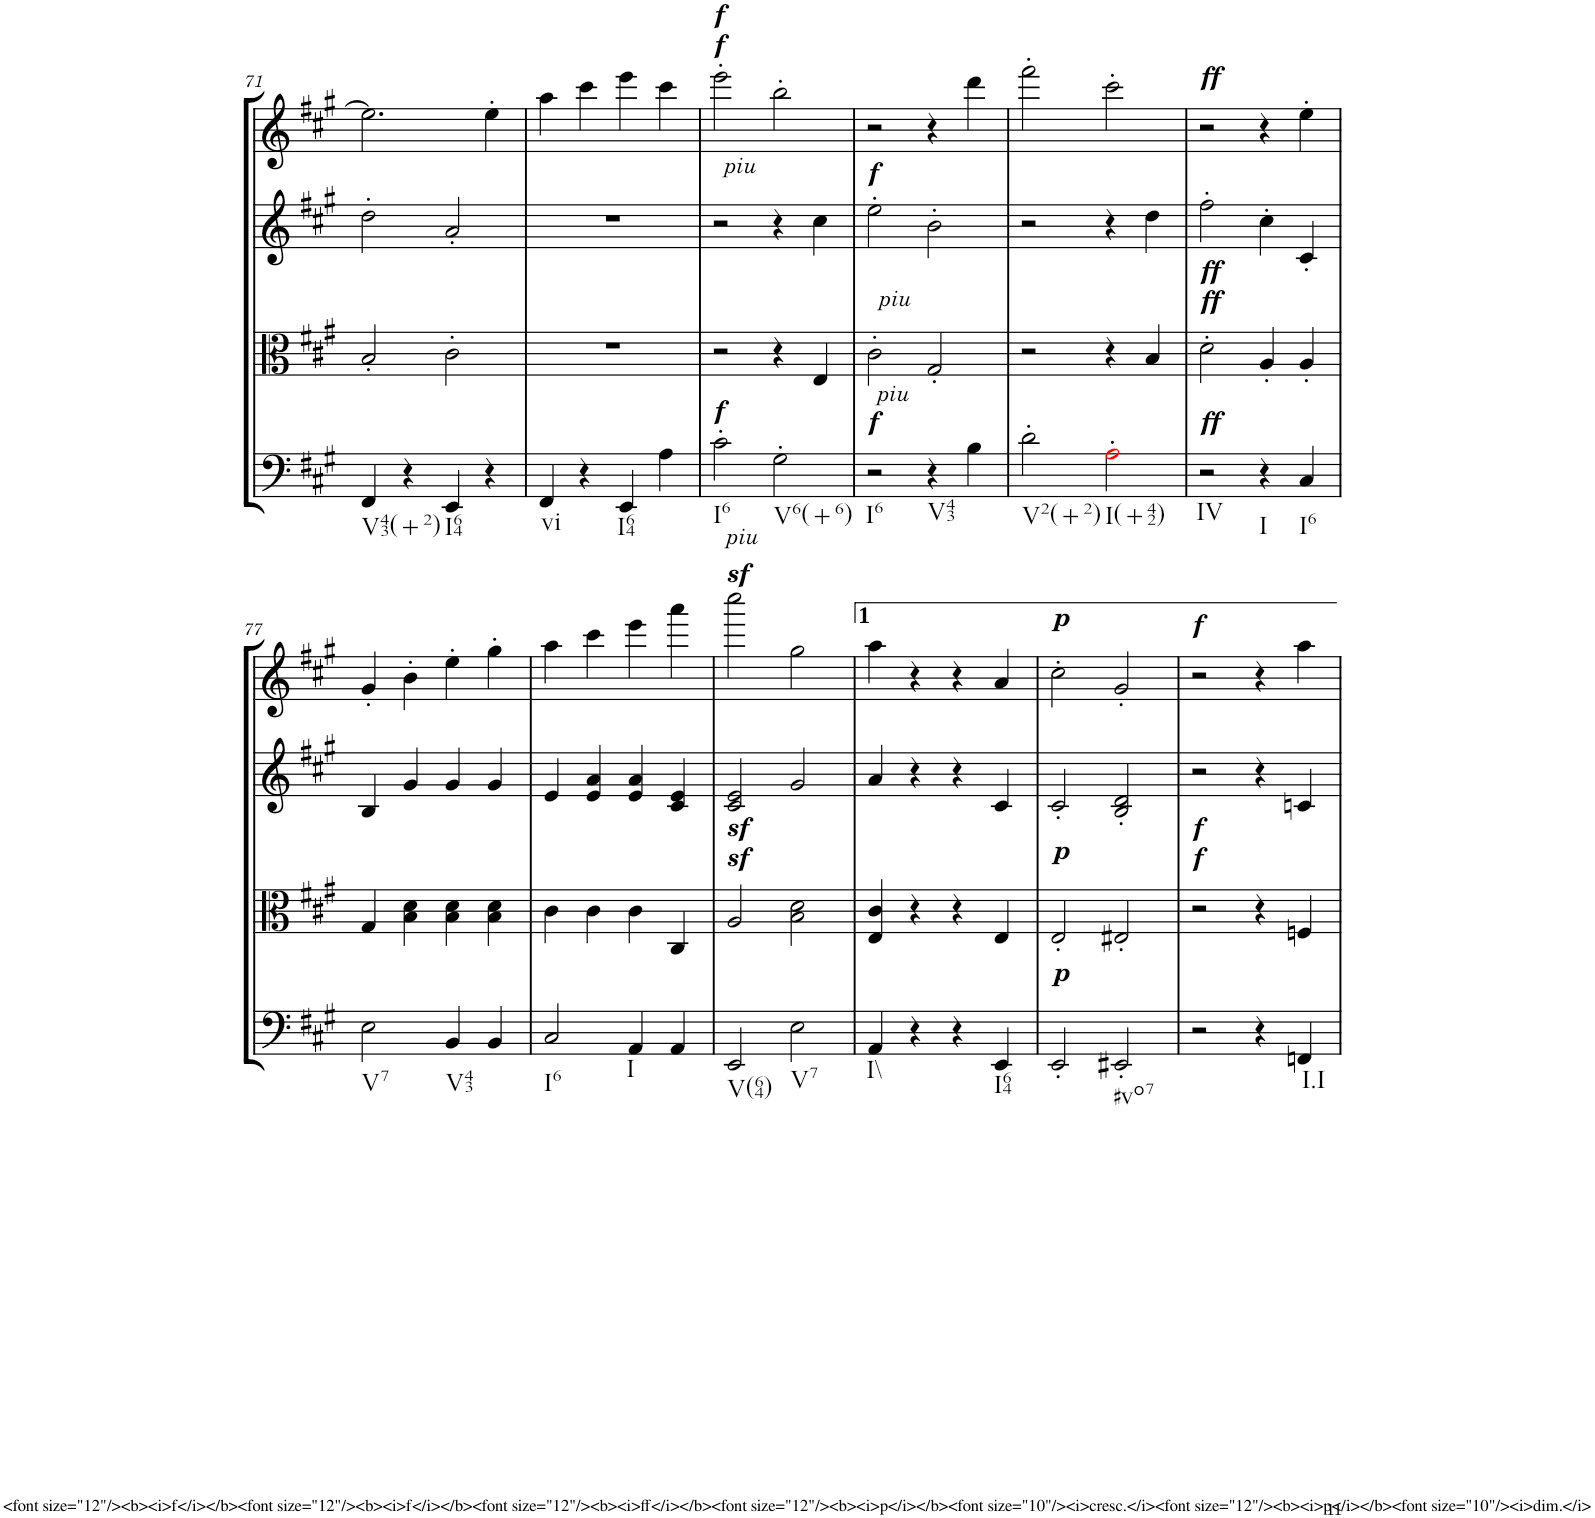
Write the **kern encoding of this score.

**kern	**kern	**kern	**kern
*part4	*part3	*part2	*part1
*staff4	*staff3	*staff2	*staff1
*I"Cello	*I"Viola	*I"2nd Violin	*I"1st Violin
*	*I'Vla	*I'Vln	*I'Vln
!!LO:PB:g=z
*clefF4	*clefC3	*clefG2	*clefG2
*k[f#c#g#]	*k[f#c#g#]	*k[f#c#g#]	*k[f#c#g#]
*A:	*A:	*A:	*A:
*M4/4	*M4/4	*M4/4	*M4/4
*met(c)	*met(c)	*met(c)	*met(c)
=71	=71	=71	=71
!LO:TX:b:t=V43(+2)	!	!	!
4FF#/	2B'/	2dd'\	2.ee\]
4r	.	.	.
!LO:TX:b:t=I64	!	!	!
4EE/	2c#'\	2a'/	.
4r	.	.	4ee'\
=72	=72	=72	=72
!LO:TX:b:t=vi	!	!	!
4FF#/	1r	1r	4aa\
4r	.	.	4ccc#\
!LO:TX:b:t=I64	!	!	!
4EE/	.	.	4eee\
4A\	.	.	4ccc#\
=73	=73	=73	=73
!	!	!	!LO:TX:a:Bi:t=f
!	!	!	!LO:TX:a:Bi:t=f
!	!	!	!LO:TX:b:i:t=piu
!LO:TX:a:Bi:t=f	!	!	!
!LO:TX:b:i:t=piu	!	!	!
!LO:TX:b:t=I6	!	!	!
2c#'\	2r	2r	2eee'\
!LO:TX:b:t=V6(+6)	!	!	!
2G#'\	4r	4r	2bb'\
.	4E/	4cc#\	.
=74	=74	=74	=74
!	!	!LO:TX:a:Bi:t=f	!
!	!LO:TX:a:i:t=piu	!	!
!LO:TX:a:Bi:t=f	!	!	!
!LO:TX:a:i:t=piu	!	!	!
!LO:TX:b:t=I6	!	!	!
2r	2c#'\	2ee'\	2r
!LO:TX:b:t=V43	!	!	!
4r	2G#'/	2b'\	4r
4B\	.	.	4ddd\
=75	=75	=75	=75
!LO:TX:b:t=V2(+2)	!	!	!
2d'\	2r	2r	2fff#'\
!LO:TX:b:t=I(+42)	!	!	!
2A'i\	4r	4r	2ccc#'\
.	4B/	4dd\	.
=76	=76	=76	=76
!	!	!	!LO:TX:a:Bi:t=ff
!	!LO:TX:a:Bi:t=ff	!	!
!	!LO:TX:a:Bi:t=ff	!	!
!LO:TX:a:Bi:t=ff	!	!	!
!LO:TX:b:t=IV	!	!	!
2r	2d'\	2ff#'\	2r
!LO:TX:b:t=I	!	!	!
4r	4A'/	4cc#'\	4r
!LO:TX:b:t=I6	!	!	!
4C#/	4A'/	4c#'/	4ee'\
!!LO:LB:g=z
=77	=77	=77	=77
!LO:TX:b:t=V7	!	!	!
2E\	4G#/	4B/	4g#'/
.	4B\ 4d\	4g#/	4b'\
!LO:TX:b:t=V43	!	!	!
4BB/	4B\ 4d\	4g#/	4ee'\
4BB/	4B\ 4d\	4g#/	4gg#'\
=78	=78	=78	=78
!LO:TX:b:t=I6	!	!	!
2C#/	4c#\	4e/	4aa\
.	4c#\	4e/ 4a/	4ccc#\
!LO:TX:b:t=I	!	!	!
4AA/	4c#\	4e/ 4a/	4eee\
4AA/	4C#/	4c#/ 4e/	4aaa\
=79	=79	=79	=79
!	!	!	!LO:TX:a:Bi:t=sf
!	!LO:TX:a:Bi:t=sf	!	!
!	!LO:TX:a:Bi:t=sf	!	!
!LO:TX:b:t=V(64)	!	!	!
2EE/	2A/	2c#/ 2e/	2cccc#\
!LO:TX:b:t=V7	!	!	!
2E\	2B\ 2d\	2g#/	2gg#\
=80	=80	=80	=80
!LO:TX:b:t=I\\	!	!	!
4AA/	4E/ 4c#/	4a/	4aa\
4r	4r	4r	4r
4r	4r	4r	4r
!LO:TX:b:t=I64	!	!	!
4EE/	4E/	4c#/	4a/
=81	=81	=81	=81
!	!	!	!LO:TX:a:Bi:t=p
!	!LO:TX:a:Bi:t=p	!	!
!LO:TX:a:Bi:t=p	!	!	!
2EE'/	2E'/	2c#'/	2cc#'\
!LO:TX:b:t=#vo7	!	!	!
2EE#X'/	2E#X'/	2B/' 2d/'	2g#'/
=82	=82	=82	=82
!	!	!	!LO:TX:a:Bi:t=f
!	!LO:TX:a:Bi:t=f	!	!
!	!LO:TX:a:Bi:t=f	!	!
2r	2r	2r	2r
4r	4r	4r	4r
!LO:TX:b:t=I.I	!	!	!
4FFn/	4Fn/	4cn/	4aa\
=	=	=	=
*-	*-	*-	*-
